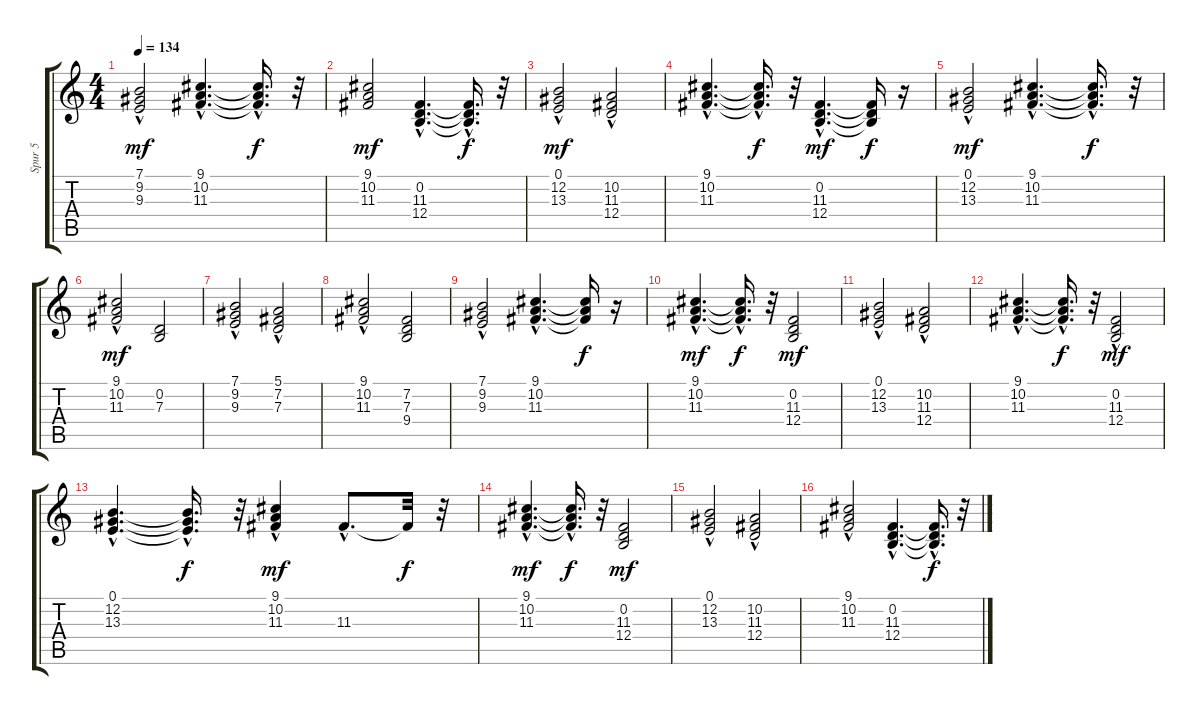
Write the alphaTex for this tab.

\track ("Spur 5" "Spur 5") {instrument synthstrings1}
\staff {score tabs}
\tuning (E4 B3 G3 D3 A2 E2) {hide}
\ts (4 4)
\tempo 134
\clef g2
\ks c
(7.1{hac} 9.2{hac} 9.3).2{dy mf} (9.1{hac} 10.2{hac} 11.3{hac}).4{d} (9.1{hac t} 10.2{hac t} 11.3{hac t}).16{d dy f} r.32 |
(9.1 10.2 11.3).2{dy mf} (0.2{hac} 11.3{hac} 12.4{hac}).4{d} (0.2{hac t} 11.3{hac t} 12.4{hac t}).16{d dy f} r.32 |
(0.1 12.2{hac} 13.3{hac}).2{dy mf} (10.2{hac} 11.3 12.4).2 |
(9.1{hac} 10.2{hac} 11.3{hac}).4{d} (9.1{hac t} 10.2{hac t} 11.3{hac t}).16{d dy f} r.32 (0.2{hac} 11.3{hac} 12.4{hac}).4{d dy mf} (0.2{t} 11.3{t} 12.4{t}).16{dy f} r.16 |
(0.1 12.2{hac} 13.3{hac}).2{dy mf} (9.1{hac} 10.2{hac} 11.3{hac}).4{d} (9.1{hac t} 10.2{hac t} 11.3{hac t}).16{d dy f} r.32 |
(9.1 10.2 11.3{hac}).2{dy mf} (0.2 7.3).2 |
(7.1{hac} 9.2{hac} 9.3).2 (5.1 7.2 7.3{hac}).2 |
(9.1{hac} 10.2{hac} 11.3).2 (7.2 7.3 9.4).2 |
(7.1{hac} 9.2 9.3).2 (9.1{hac} 10.2{hac} 11.3{hac}).4{d} (9.1{t} 10.2{t} 11.3{t}).16{dy f} r.16 |
(9.1{hac} 10.2{hac} 11.3{hac}).4{d dy mf} (9.1{t} 10.2{hac t} 11.3{hac t}).16{d dy f} r.32 (0.2 11.3 12.4).2{dy mf} |
(0.1 12.2 13.3{hac}).2 (10.2 11.3 12.4{hac}).2 |
(9.1{hac} 10.2{hac} 11.3{hac}).4{d} (9.1{hac t} 10.2{hac t} 11.3{hac t}).16{d dy f} r.32 (0.2 11.3 12.4{hac}).2{dy mf} |
(0.1{hac} 12.2{hac} 13.3{hac}).4{d} (0.1{hac t} 12.2{t} 13.3{hac t}).16{d dy f} r.32 (9.1{hac} 10.2{hac} 11.3{hac}).4{dy mf} 11.3{hac}.8{d} 11.3{t}.32{dy f} r.32 |
(9.1{hac} 10.2{hac} 11.3{hac}).4{d dy mf} (9.1{hac t} 10.2{hac t} 11.3{hac t}).16{d dy f} r.32 (0.2 11.3 12.4).2{dy mf} |
(0.1 12.2 13.3{hac}).2 (10.2 11.3 12.4{hac}).2 |
(9.1{hac} 10.2 11.3).2 (0.2{hac} 11.3{hac} 12.4{hac}).4{d} (0.2{hac t} 11.3{hac t} 12.4{hac t}).16{d dy f} r.32
